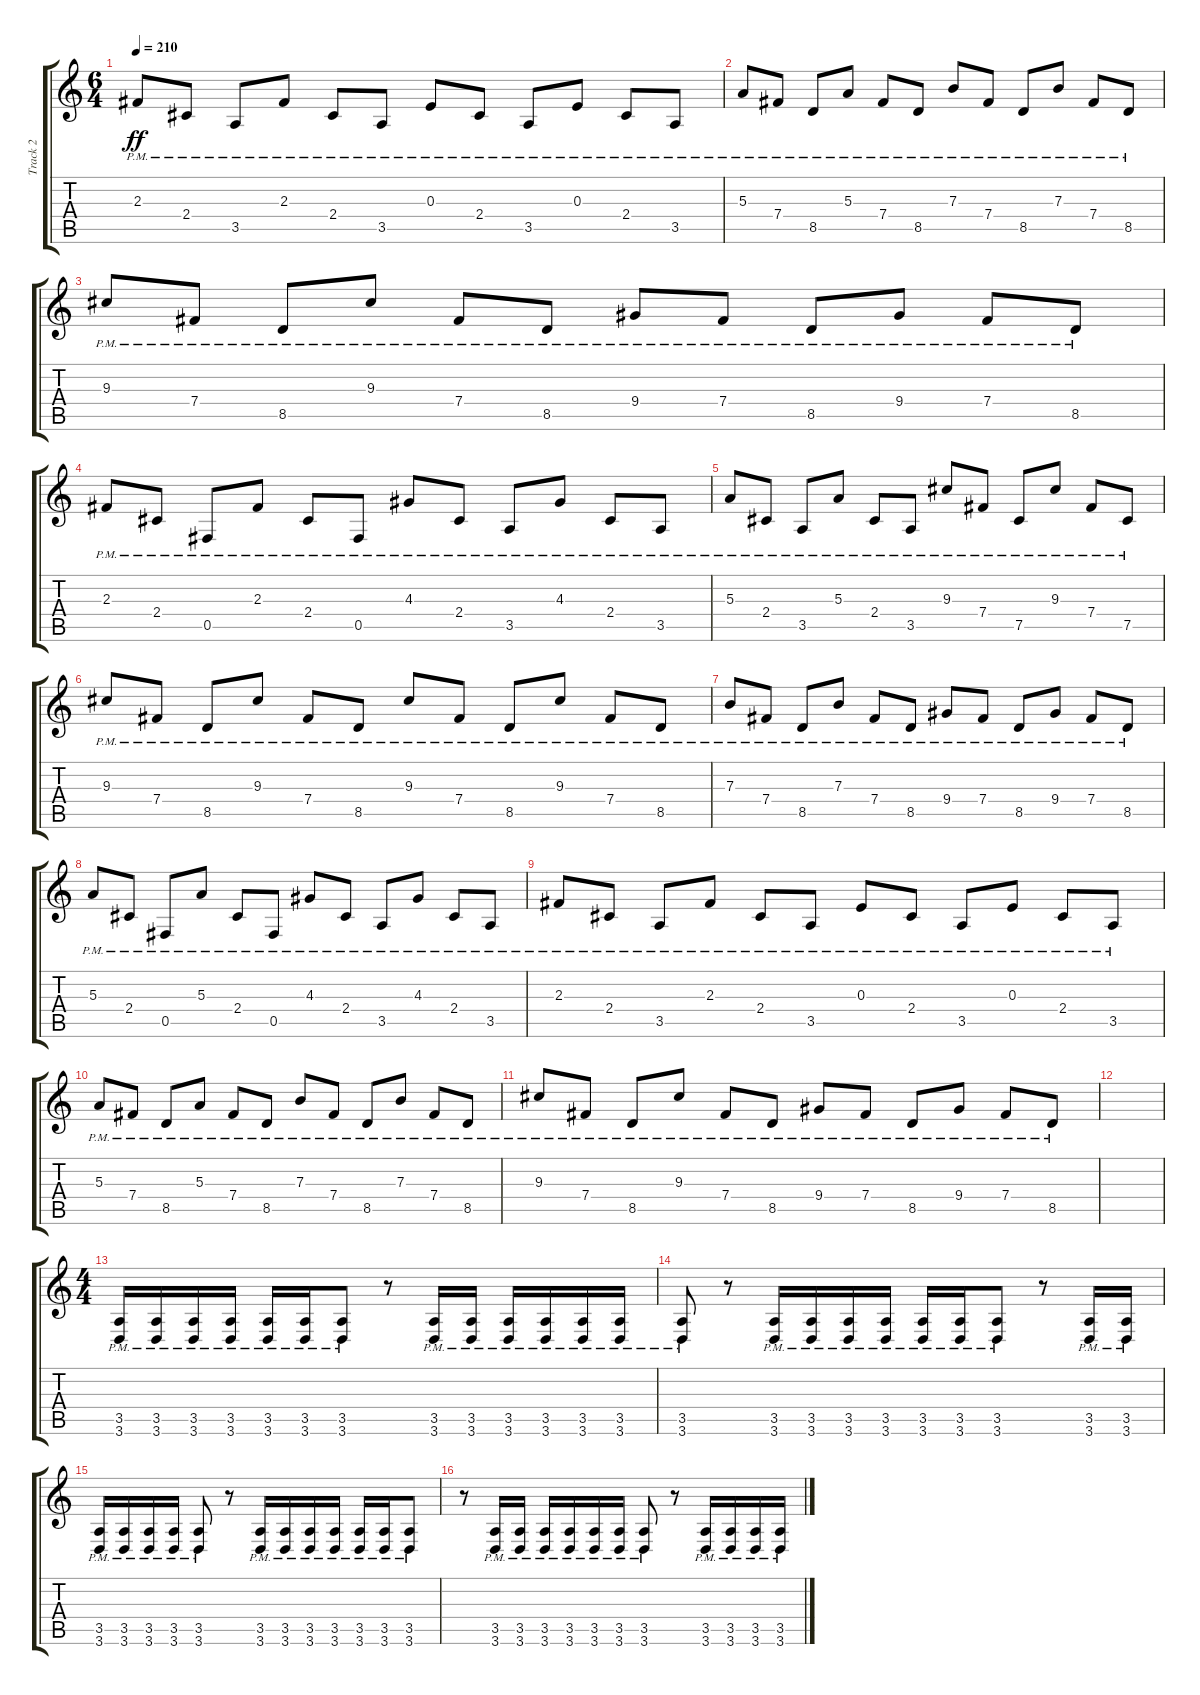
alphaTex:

\track ("Track 2" "Track 2") {instrument distortionguitar}
\staff {score tabs}
\tuning (Db4 Ab3 E3 B2 Gb2 B1) {hide}
\ts (6 4)
\tempo 210
\clef g2
\ks c
2.3{pm}.8{dy ff} 2.4{pm}.8 3.5{pm}.8 2.3{pm}.8 2.4{pm}.8 3.5{pm}.8 0.3{pm}.8 2.4{pm}.8 3.5{pm}.8 0.3{pm}.8 2.4{pm}.8 3.5{pm}.8 |
5.3{pm}.8 7.4{pm}.8 8.5{pm}.8 5.3{pm}.8 7.4{pm}.8 8.5{pm}.8 7.3{pm}.8 7.4{pm}.8 8.5{pm}.8 7.3{pm}.8 7.4{pm}.8 8.5{pm}.8 |
9.3{pm}.8 7.4{pm}.8 8.5{pm}.8 9.3{pm}.8 7.4{pm}.8 8.5{pm}.8 9.4{pm}.8 7.4{pm}.8 8.5{pm}.8 9.4{pm}.8 7.4{pm}.8 8.5{pm}.8 |
2.3{pm}.8 2.4{pm}.8 0.5{pm}.8 2.3{pm}.8 2.4{pm}.8 0.5{pm}.8 4.3{pm}.8 2.4{pm}.8 3.5{pm}.8 4.3{pm}.8 2.4{pm}.8 3.5{pm}.8 |
5.3{pm}.8 2.4{pm}.8 3.5{pm}.8 5.3{pm}.8 2.4{pm}.8 3.5{pm}.8 9.3{pm}.8 7.4{pm}.8 7.5{pm}.8 9.3{pm}.8 7.4{pm}.8 7.5{pm}.8 |
9.3{pm}.8 7.4{pm}.8 8.5{pm}.8 9.3{pm}.8 7.4{pm}.8 8.5{pm}.8 9.3{pm}.8 7.4{pm}.8 8.5{pm}.8 9.3{pm}.8 7.4{pm}.8 8.5{pm}.8 |
7.3{pm}.8 7.4{pm}.8 8.5{pm}.8 7.3{pm}.8 7.4{pm}.8 8.5{pm}.8 9.4{pm}.8 7.4{pm}.8 8.5{pm}.8 9.4{pm}.8 7.4{pm}.8 8.5{pm}.8 |
5.3{pm}.8 2.4{pm}.8 0.5{pm}.8 5.3{pm}.8 2.4{pm}.8 0.5{pm}.8 4.3{pm}.8 2.4{pm}.8 3.5{pm}.8 4.3{pm}.8 2.4{pm}.8 3.5{pm}.8 |
2.3{pm}.8 2.4{pm}.8 3.5{pm}.8 2.3{pm}.8 2.4{pm}.8 3.5{pm}.8 0.3{pm}.8 2.4{pm}.8 3.5{pm}.8 0.3{pm}.8 2.4{pm}.8 3.5{pm}.8 |
5.3{pm}.8 7.4{pm}.8 8.5{pm}.8 5.3{pm}.8 7.4{pm}.8 8.5{pm}.8 7.3{pm}.8 7.4{pm}.8 8.5{pm}.8 7.3{pm}.8 7.4{pm}.8 8.5{pm}.8 |
9.3{pm}.8 7.4{pm}.8 8.5{pm}.8 9.3{pm}.8 7.4{pm}.8 8.5{pm}.8 9.4{pm}.8 7.4{pm}.8 8.5{pm}.8 9.4{pm}.8 7.4{pm}.8 8.5{pm}.8 |
|
\ts (4 4)
(3.5{pm} 3.6{pm}).16 (3.5{pm} 3.6{pm}).16 (3.5{pm} 3.6{pm}).16 (3.5{pm} 3.6{pm}).16 (3.5{pm} 3.6{pm}).16 (3.5{pm} 3.6{pm}).16 (3.5{pm} 3.6{pm}).8 r.8 (3.5{pm} 3.6{pm}).16 (3.5{pm} 3.6{pm}).16 (3.5{pm} 3.6{pm}).16 (3.5{pm} 3.6{pm}).16 (3.5{pm} 3.6{pm}).16 (3.5{pm} 3.6{pm}).16 |
(3.5{pm} 3.6{pm}).8 r.8 (3.5{pm} 3.6{pm}).16 (3.5{pm} 3.6{pm}).16 (3.5{pm} 3.6{pm}).16 (3.5{pm} 3.6{pm}).16 (3.5{pm} 3.6{pm}).16 (3.5{pm} 3.6{pm}).16 (3.5{pm} 3.6{pm}).8 r.8 (3.5{pm} 3.6{pm}).16 (3.5{pm} 3.6{pm}).16 |
(3.5{pm} 3.6{pm}).16 (3.5{pm} 3.6{pm}).16 (3.5{pm} 3.6{pm}).16 (3.5{pm} 3.6{pm}).16 (3.5{pm} 3.6{pm}).8 r.8 (3.5{pm} 3.6{pm}).16 (3.5{pm} 3.6{pm}).16 (3.5{pm} 3.6{pm}).16 (3.5{pm} 3.6{pm}).16 (3.5{pm} 3.6{pm}).16 (3.5{pm} 3.6{pm}).16 (3.5{pm} 3.6{pm}).8 |
r.8 (3.5{pm} 3.6{pm}).16 (3.5{pm} 3.6{pm}).16 (3.5{pm} 3.6{pm}).16 (3.5{pm} 3.6{pm}).16 (3.5{pm} 3.6{pm}).16 (3.5{pm} 3.6{pm}).16 (3.5{pm} 3.6{pm}).8 r.8 (3.5{pm} 3.6{pm}).16 (3.5{pm} 3.6{pm}).16 (3.5{pm} 3.6{pm}).16 (3.5{pm} 3.6{pm}).16
